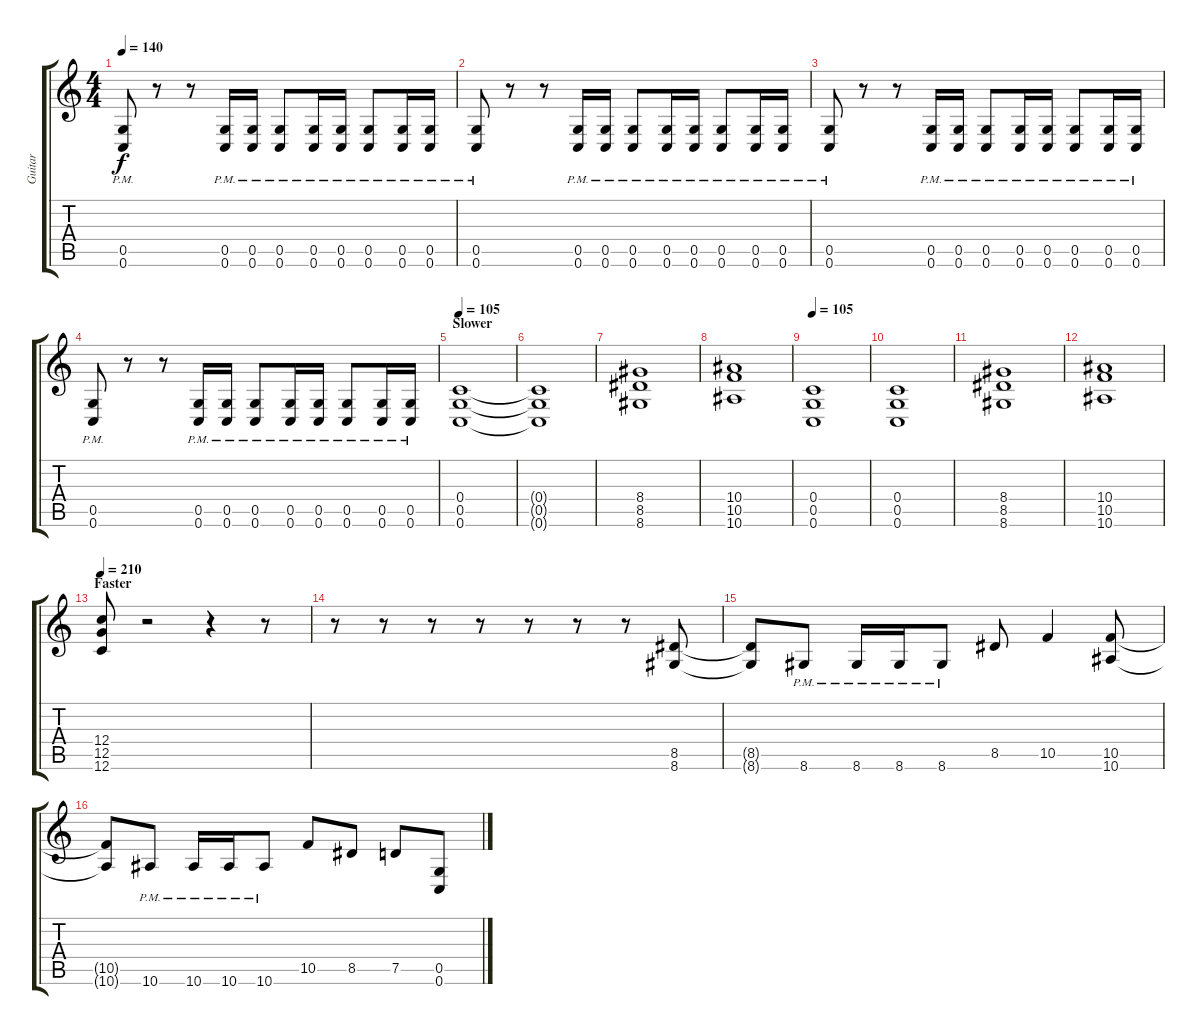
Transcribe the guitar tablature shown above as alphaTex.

\track ("Guitar" "Guitar") {instrument distortionguitar}
\staff {score tabs}
\tuning (D4 A3 F3 C3 G2 C2) {hide}
\ts (4 4)
\tempo 140
\clef g2
\ks c
(0.5{pm} 0.6{pm}).8{dy f} r.8 r.8 (0.5{pm} 0.6{pm}).16 (0.5{pm} 0.6{pm}).16 (0.5{pm} 0.6{pm}).8 (0.5{pm} 0.6{pm}).16 (0.5{pm} 0.6{pm}).16 (0.5{pm} 0.6{pm}).8 (0.5{pm} 0.6{pm}).16 (0.5{pm} 0.6{pm}).16 |
(0.5{pm} 0.6{pm}).8 r.8 r.8 (0.5{pm} 0.6{pm}).16 (0.5{pm} 0.6{pm}).16 (0.5{pm} 0.6{pm}).8 (0.5{pm} 0.6{pm}).16 (0.5{pm} 0.6{pm}).16 (0.5{pm} 0.6{pm}).8 (0.5{pm} 0.6{pm}).16 (0.5{pm} 0.6{pm}).16 |
(0.5{pm} 0.6{pm}).8 r.8 r.8 (0.5{pm} 0.6{pm}).16 (0.5{pm} 0.6{pm}).16 (0.5{pm} 0.6{pm}).8 (0.5{pm} 0.6{pm}).16 (0.5{pm} 0.6{pm}).16 (0.5{pm} 0.6{pm}).8 (0.5{pm} 0.6{pm}).16 (0.5{pm} 0.6{pm}).16 |
(0.5{pm} 0.6{pm}).8 r.8 r.8 (0.5{pm} 0.6{pm}).16 (0.5{pm} 0.6{pm}).16 (0.5{pm} 0.6{pm}).8 (0.5{pm} 0.6{pm}).16 (0.5{pm} 0.6{pm}).16 (0.5{pm} 0.6{pm}).8 (0.5{pm} 0.6{pm}).16 (0.5{pm} 0.6{pm}).16 |
\section ("" "Slower")
\tempo 105
(0.4 0.5 0.6).1 |
(0.4{t} 0.5{t} 0.6{t}).1 |
(8.4 8.5 8.6).1 |
(10.4 10.5 10.6).1 |
\tempo 105
(0.4 0.5 0.6).1 |
(0.4 0.5 0.6).1 |
(8.4 8.5 8.6).1 |
(10.4 10.5 10.6).1 |
\section ("" "Faster")
\tempo 210
(12.4 12.5 12.6).8 r.2 r.4 r.8 |
r.8 r.8 r.8 r.8 r.8 r.8 r.8 (8.5 8.6).8 |
(8.5{t} 8.6{t}).8 8.6{pm}.8 8.6{pm}.16 8.6{pm}.16 8.6{pm}.8 8.5.8 10.5.4 (10.5 10.6).8 |
(10.5{t} 10.6{t}).8 10.6{pm}.8 10.6{pm}.16 10.6{pm}.16 10.6{pm}.8 10.5.8 8.5.8 7.5.8 (0.5 0.6).8
